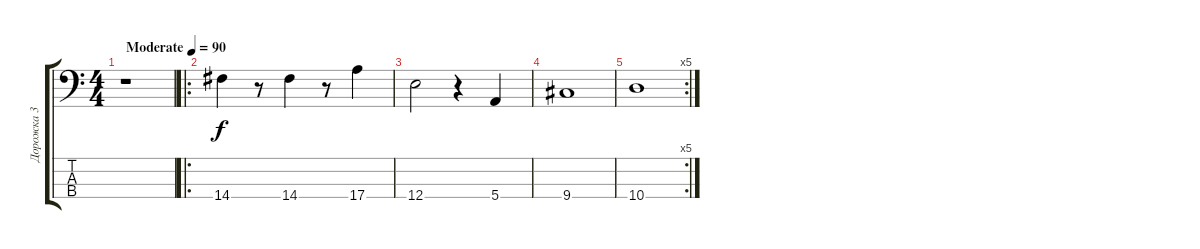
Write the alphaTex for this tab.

\track ("Дорожка 3" "Дорожка 3") {instrument electricbassfinger}
\staff {score tabs}
\tuning (G2 D2 A1 E1) {hide}
\ts (4 4)
\tempo (90 "Moderate")
\clef f4
\ks c
r.1{dy f instrument electricbassfinger} |
\ro
14.4.4 r.8 14.4.4 r.8 17.4.4 |
12.4.2 r.4 5.4.4 |
9.4.1 |
\rc 5
10.4.1
